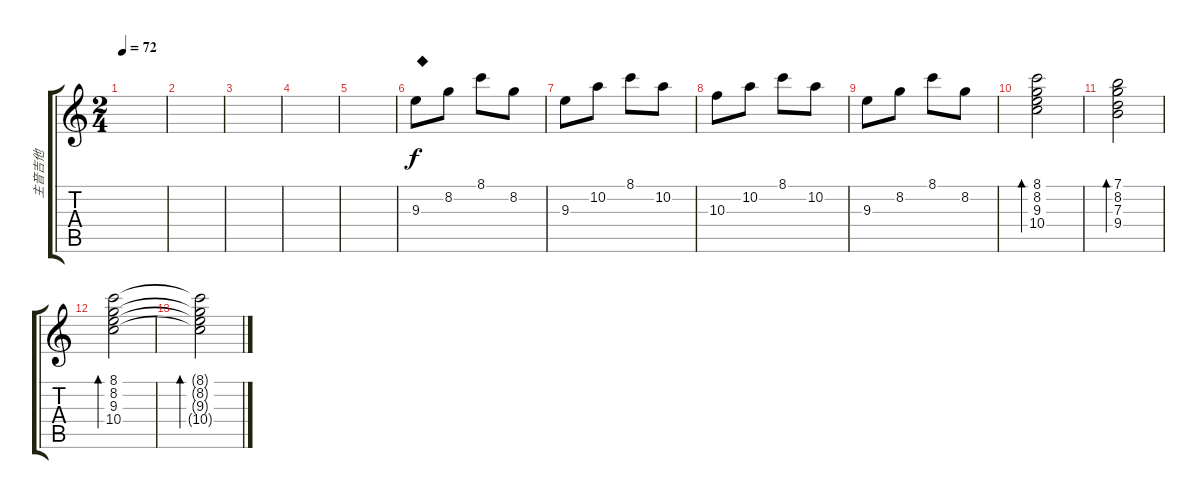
\track ("主音吉他" "主音吉他") {instrument electricguitarjazz}
\staff {score tabs}
\tuning (E4 B3 G3 D3 A2 E2) {hide}
\ts (2 4)
\tempo 72
\clef g2
\ks c
|
|
|
|
|
9.3.8{txt "◆"} 8.2.8 8.1.8 8.2.8 |
9.3.8 10.2.8 8.1.8 10.2.8 |
10.3.8 10.2.8 8.1.8 10.2.8 |
9.3.8 8.2.8 8.1.8 8.2.8 |
(8.1 8.2 9.3 10.4).2{bd 120 volume 12} |
(7.1 8.2 7.3 9.4).2{bd 120 volume 10} |
(8.1 8.2 9.3 10.4).2{bd 120 volume 8} |
(8.1{t} 8.2{t} 9.3{t} 10.4{t}).2{bd 120}
